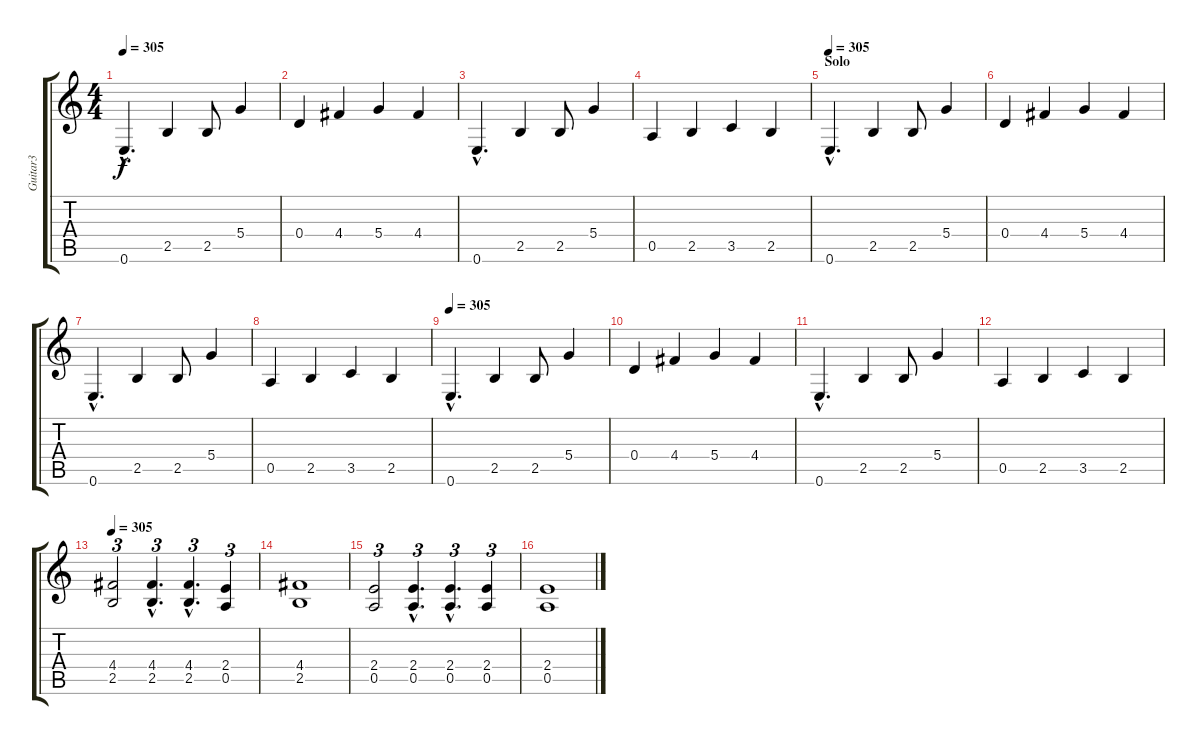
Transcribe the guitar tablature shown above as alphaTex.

\track ("Guitar3" "Guitar3") {instrument overdrivenguitar}
\staff {score tabs}
\tuning (E4 B3 G3 D3 A2 E2) {hide}
\ts (4 4)
\tempo 305
\clef g2
\ks c
0.6{hac}.4{d dy f} 2.5.4 2.5.8 5.4.4 |
0.4.4 4.4.4 5.4.4 4.4.4 |
0.6{hac}.4{d} 2.5.4 2.5.8 5.4.4 |
0.5.4 2.5.4 3.5.4 2.5.4 |
\section ("" "Solo")
\tempo 305
0.6{hac}.4{d} 2.5.4 2.5.8 5.4.4 |
0.4.4 4.4.4 5.4.4 4.4.4 |
0.6{hac}.4{d} 2.5.4 2.5.8 5.4.4 |
0.5.4 2.5.4 3.5.4 2.5.4 |
\tempo 305
0.6{hac}.4{d} 2.5.4 2.5.8 5.4.4 |
0.4.4 4.4.4 5.4.4 4.4.4 |
0.6{hac}.4{d} 2.5.4 2.5.8 5.4.4 |
0.5.4 2.5.4 3.5.4 2.5.4 |
\tempo 305
(4.4 2.5).2{tu (3 2)} (4.4{hac} 2.5{hac}).4{d tu (3 2)} (4.4{hac} 2.5{hac}).4{d tu (3 2)} (2.4 0.5).4{tu (3 2)} |
(4.4 2.5).1 |
(2.4 0.5).2{tu (3 2)} (2.4{hac} 0.5{hac}).4{d tu (3 2)} (2.4{hac} 0.5{hac}).4{d tu (3 2)} (2.4 0.5).4{tu (3 2)} |
(2.4 0.5).1
